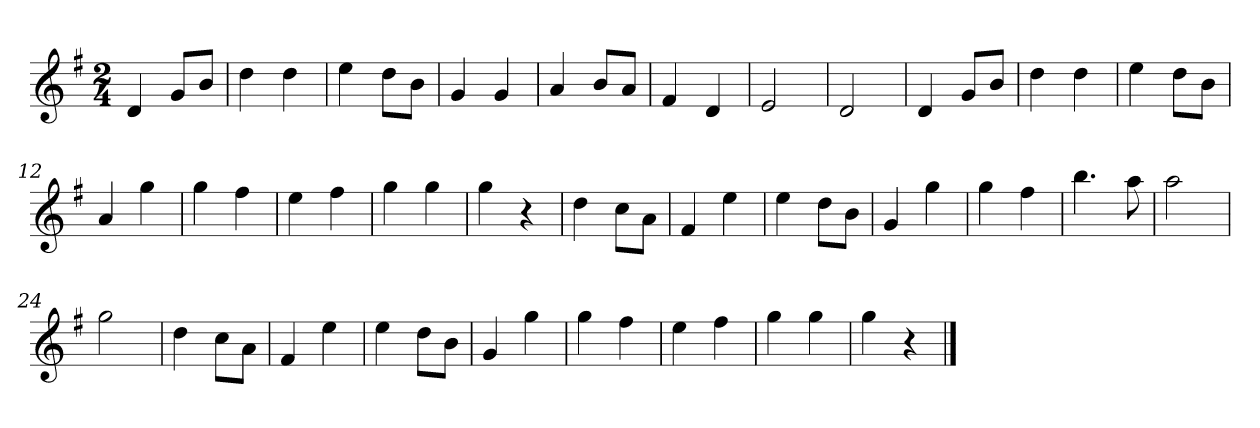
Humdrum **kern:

**kern
*part1
*staff1
*k[f#]
*M2/4
*MM120
=1
4d
8gL
8bJ
=2
4dd
4dd
=3
4ee
8ddL
8bJ
=4
4g
4g
=5
4a
8bL
8aJ
=6
4f#
4d
=7
2e
=8
2d
=9
4d
8gL
8bJ
=10
4dd
4dd
=11
4ee
8ddL
8bJ
=12
4a
4gg
=13
4gg
4ff#
=14
4ee
4ff#
=15
4gg
4gg
=16
4gg
4r
=17
4dd
8ccL
8aJ
=18
4f#
4ee
=19
4ee
8ddL
8bJ
=20
4g
4gg
=21
4gg
4ff#
=22
4.bb
8aa
=23
2aa
=24
2gg
=25
4dd
8ccL
8aJ
=26
4f#
4ee
=27
4ee
8ddL
8bJ
=28
4g
4gg
=29
4gg
4ff#
=30
4ee
4ff#
=31
4gg
4gg
=32
4gg
4r
==
*-
